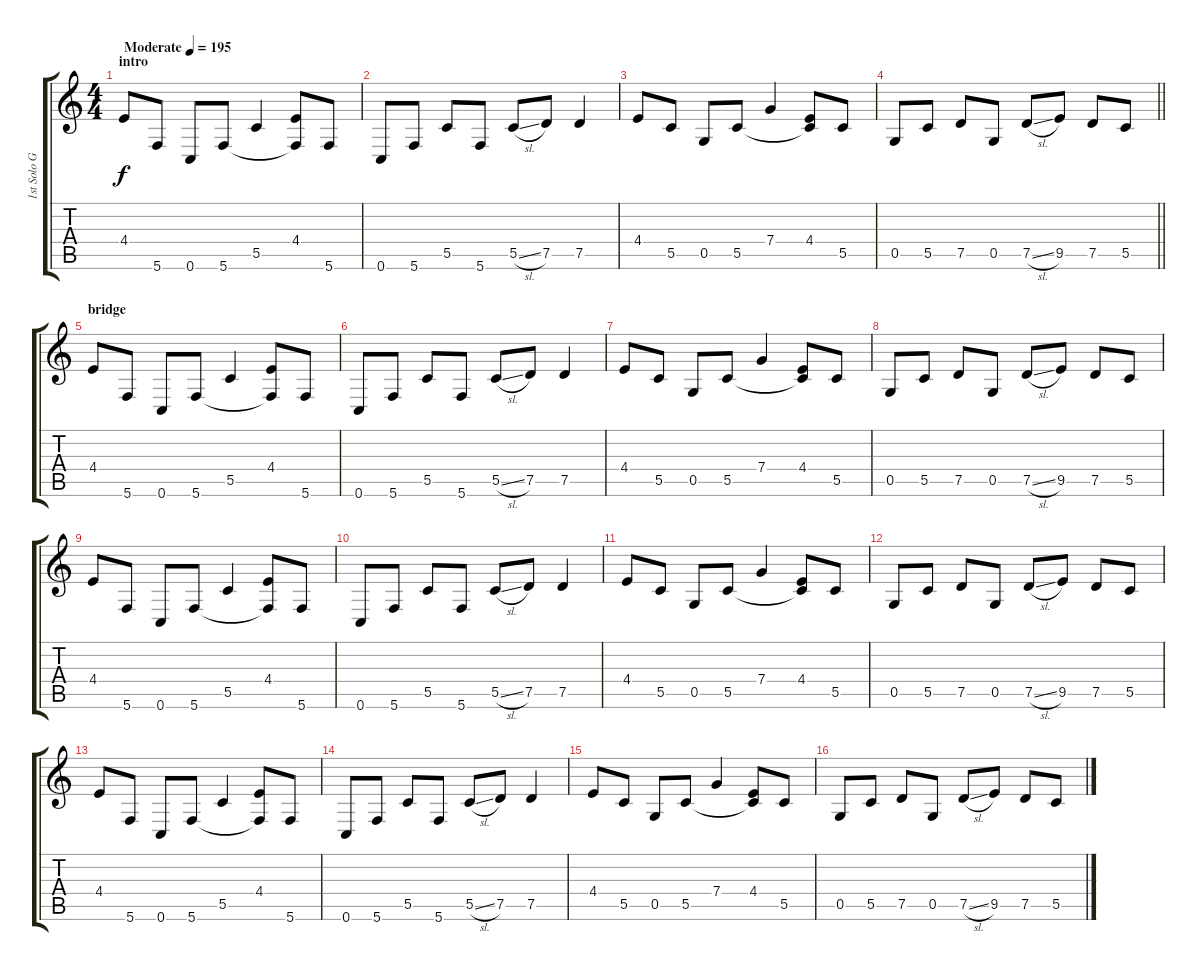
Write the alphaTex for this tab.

\track ("1st Solo Guitar" "1st Solo G") {instrument distortionguitar}
\staff {score tabs}
\tuning (D4 A3 F3 C3 G2 C2) {hide}
\ts (4 4)
\section ("" "intro ")
\tempo (195 "Moderate")
\clef g2
\ks c
4.4.8{dy f instrument distortionguitar} 5.6.8 0.6.8 5.6.8 5.5.4 (4.4 5.6{t}).8 5.6.8 |
0.6.8 5.6.8 5.5.8 5.6.8 5.5{sl}.8 7.5.8 7.5.4 |
4.4.8 5.5.8 0.5.8 5.5.8 7.4.4 (4.4 5.5{t}).8 5.5.8 |
\barLineRight lightlight
0.5.8 5.5.8 7.5.8 0.5.8 7.5{sl}.8 9.5.8 7.5.8 5.5.8 |
\section ("" "bridge")
4.4.8 5.6.8 0.6.8 5.6.8 5.5.4 (4.4 5.6{t}).8 5.6.8 |
0.6.8 5.6.8 5.5.8 5.6.8 5.5{sl}.8 7.5.8 7.5.4 |
4.4.8 5.5.8 0.5.8 5.5.8 7.4.4 (4.4 5.5{t}).8 5.5.8 |
0.5.8 5.5.8 7.5.8 0.5.8 7.5{sl}.8 9.5.8 7.5.8 5.5.8 |
4.4.8 5.6.8 0.6.8 5.6.8 5.5.4 (4.4 5.6{t}).8 5.6.8 |
0.6.8 5.6.8 5.5.8 5.6.8 5.5{sl}.8 7.5.8 7.5.4 |
4.4.8 5.5.8 0.5.8 5.5.8 7.4.4 (4.4 5.5{t}).8 5.5.8 |
0.5.8 5.5.8 7.5.8 0.5.8 7.5{sl}.8 9.5.8 7.5.8 5.5.8 |
4.4.8 5.6.8 0.6.8 5.6.8 5.5.4 (4.4 5.6{t}).8 5.6.8 |
0.6.8 5.6.8 5.5.8 5.6.8 5.5{sl}.8 7.5.8 7.5.4 |
4.4.8 5.5.8 0.5.8 5.5.8 7.4.4 (4.4 5.5{t}).8 5.5.8 |
0.5.8 5.5.8 7.5.8 0.5.8 7.5{sl}.8 9.5.8 7.5.8 5.5.8
